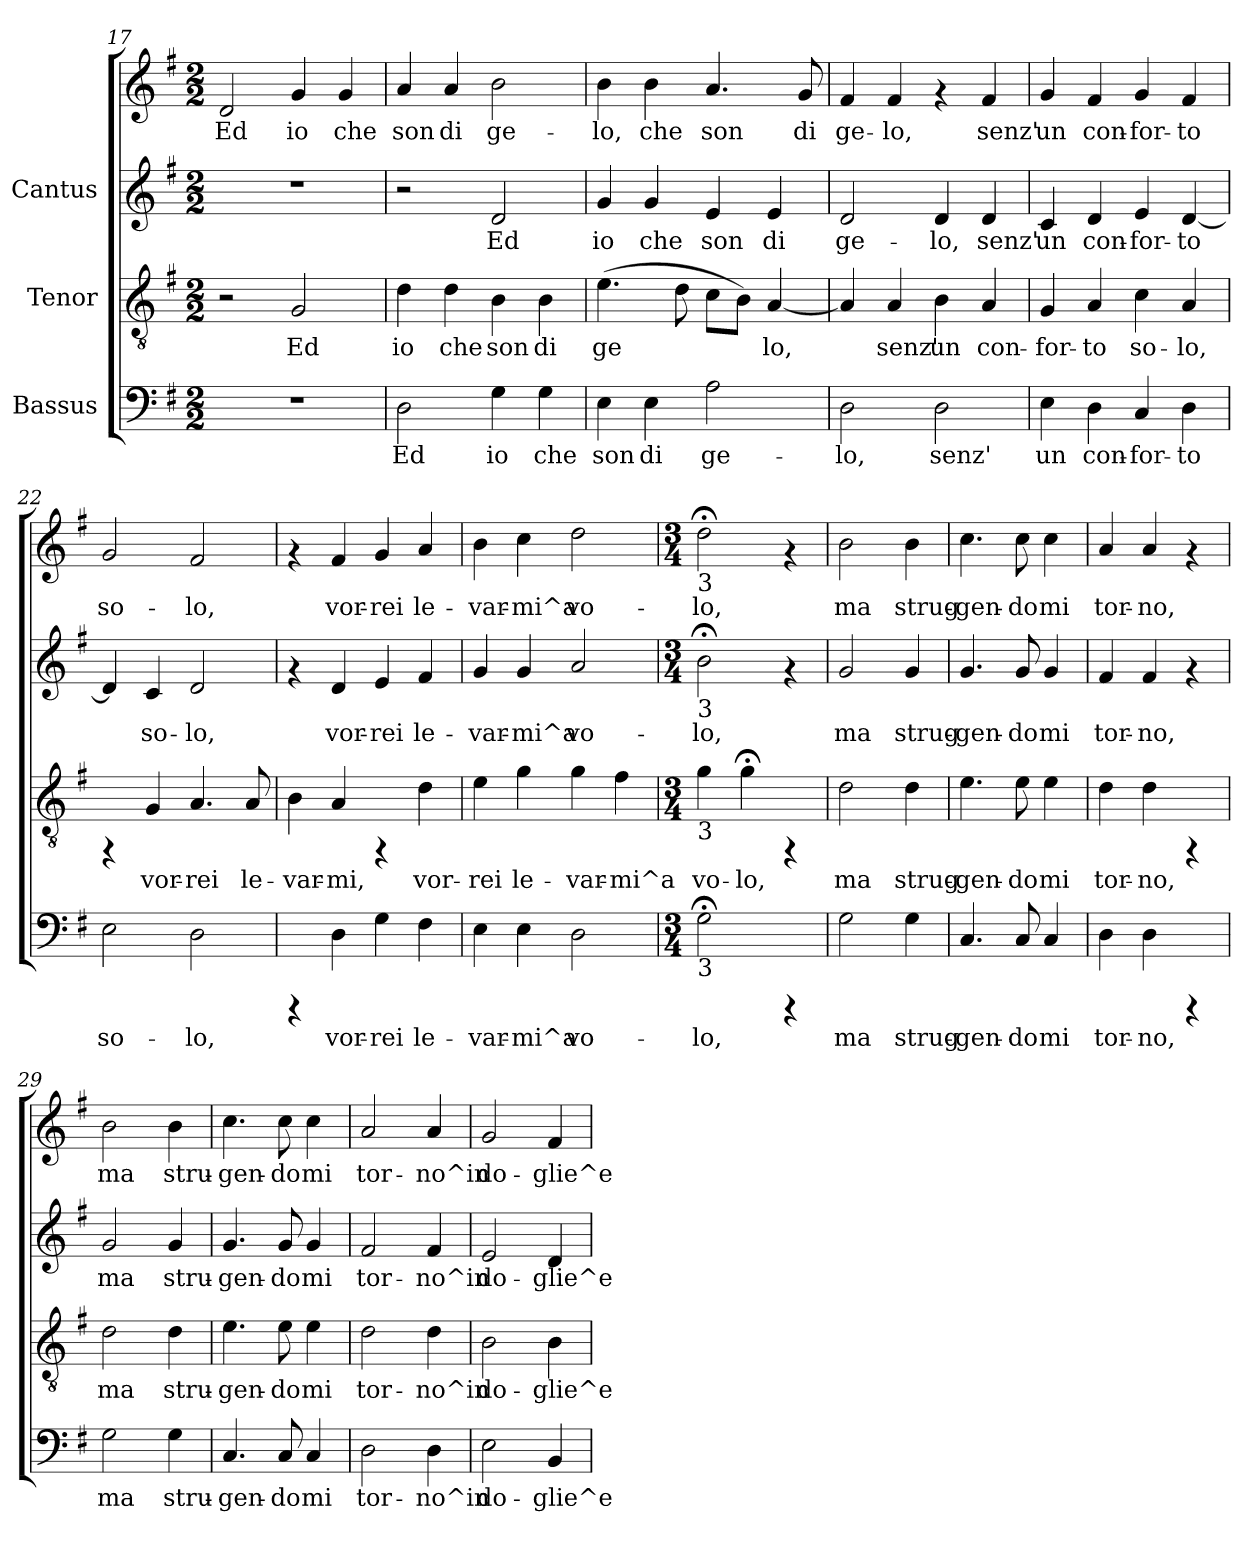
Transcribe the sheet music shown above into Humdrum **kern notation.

**kern	**text	**kern	**text	**kern	**text	**kern	**text
*part3	*part3	*part2	*part2	*part1	*part1	*part1	*part1
*staff4	*staff4	*staff3	*staff3	*staff2	*staff2	*staff1	*staff1
*I"Bassus	*	*I"Tenor	*	*I"Cantus	*	*	*
*clefF4	*	*clefGv2	*	*clefG2	*	*clefG2	*
*k[f#]	*	*k[f#]	*	*k[f#]	*	*k[f#]	*
*G:	*	*G:	*	*G:	*	*G:	*
*M2/2	*	*M2/2	*	*M2/2	*	*M2/2	*
=17	=17	=17	=17	=17	=17	=17	=17
!	!	!	!	!	!	!	!LO:LY:b:cj
1r	.	2r	.	1r	.	2d/	Ed
!	!	!	!LO:LY:b:cj	!	!	!	!LO:LY:b:cj
.	.	2G/	Ed	.	.	4g/	io
!	!	!	!	!	!	!	!LO:LY:b:cj
.	.	.	.	.	.	4g/	che
=18	=18	=18	=18	=18	=18	=18	=18
!	!LO:LY:b:cj	!	!LO:LY:b:cj	!	!	!	!LO:LY:b:cj
2D\	Ed	4d\	io	2r	.	4a/	son
!	!	!	!LO:LY:b:cj	!	!	!	!LO:LY:b:cj
.	.	4d\	che	.	.	4a/	di
!	!LO:LY:b:cj	!	!LO:LY:b:cj	!	!LO:LY:b:cj	!	!LO:LY:b:cj
4G\	io	4B\	son	2d/	-Ed	2b\	ge-
!	!LO:LY:b:cj	!	!LO:LY:b:cj	!	!	!	!
4G\	che	4B\	di	.	.	.	.
!!LO:LB:g=z
=19	=19	=19	=19	=19	=19	=19	=19
!	!LO:LY:b:cj	!	!LO:LY:b:cj	!	!LO:LY:b:cj	!	!LO:LY:b:cj
4E\	son	(>4.e\	ge-	4g/	io	4b\	lo,
!	!LO:LY:b:cj	!	!	!	!LO:LY:b:cj	!	!LO:LY:b:cj
4E\	di	.	.	4g/	che	4b\	che
!	!	!	!LO:LY:b:cj	!	!	!	!
.	.	8d\	-	.	.	.	.
!	!LO:LY:b:cj	!	!LO:LY:b:cj	!	!LO:LY:b:cj	!	!LO:LY:b:cj
2A\	ge-	8c\L	.	4e/	son	4.a/	son
!	!	!	!LO:LY:b:cj	!	!	!	!
.	.	8B\J)	.	.	.	.	.
!	!	!	!LO:LY:b:cj	!	!LO:LY:b:cj	!	!
.	.	[<4A/	lo,	4e/	di	.	.
!	!	!	!	!	!	!	!LO:LY:b:cj
.	.	.	.	.	.	8g/	di
=20	=20	=20	=20	=20	=20	=20	=20
!	!LO:LY:b:cj	!	!LO:LY:b:cj	!	!LO:LY:b:cj	!	!LO:LY:b:cj
2D\	-lo,	4A/]	.	2d/	ge-	4f#/	ge-
!	!	!	!LO:LY:b:cj	!	!	!	!LO:LY:b:cj
.	.	4A/	senz'	.	.	4f#/	-lo,
!	!LO:LY:b:cj	!	!LO:LY:b:cj	!	!LO:LY:b:cj	!	!
2D\	senz'	4B\	un	4d/	-lo,	4rf	.
!	!	!	!LO:LY:b:cj	!	!LO:LY:b:cj	!	!LO:LY:b:cj
.	.	4A/	con-	4d/	senz'	4f#/	senz'
=21	=21	=21	=21	=21	=21	=21	=21
!	!LO:LY:b:cj	!	!LO:LY:b:cj	!	!LO:LY:b:cj	!	!LO:LY:b:cj
4E\	un	4G/	-for-	4c/	un	4g/	un
!	!LO:LY:b:cj	!	!LO:LY:b:cj	!	!LO:LY:b:cj	!	!LO:LY:b:cj
4D\	con-	4A/	-to	4d/	con-	4f#/	con-
!	!LO:LY:b:cj	!	!LO:LY:b:cj	!	!LO:LY:b:cj	!	!LO:LY:b:cj
4C/	-for-	4c\	so-	4e/	-for-	4g/	-for-
!	!LO:LY:b:cj	!	!LO:LY:b:cj	!	!LO:LY:b:cj	!	!LO:LY:b:cj
4D\	-to	4A/	-lo,	[<4d/	-to	4f#/	-to
=22	=22	=22	=22	=22	=22	=22	=22
!	!LO:LY:b:cj	!	!	!	!LO:LY:b:cj	!	!LO:LY:b:cj
2E\	so-	4rFF	.	4d/]	.	2g/	so-
!	!	!	!LO:LY:b:cj	!	!LO:LY:b:cj	!	!
.	.	4G/	vor-	4c/	so-	.	.
!	!LO:LY:b:cj	!	!LO:LY:b:cj	!	!LO:LY:b:cj	!	!LO:LY:b:cj
2D\	-lo,	4.A/	-rei	2d/	-lo,	2f#/	-lo,
!	!	!	!LO:LY:b:cj	!	!	!	!
.	.	8A/	le-	.	.	.	.
=23	=23	=23	=23	=23	=23	=23	=23
!	!	!	!LO:LY:b:cj	!	!	!	!
4rCCC	.	4B\	-var-	4rf	.	4rf	.
!	!LO:LY:b:cj	!	!LO:LY:b:cj	!	!LO:LY:b:cj	!	!LO:LY:b:cj
4D\	vor-	4A/	-mi,	4d/	-vor-	4f#/	vor-
!	!LO:LY:b:cj	!	!	!	!LO:LY:b:cj	!	!LO:LY:b:cj
4G\	-rei	4rFF	.	4e/	-rei	4g/	-rei
!	!LO:LY:b:cj	!	!LO:LY:b:cj	!	!LO:LY:b:cj	!	!LO:LY:b:cj
4F#\	le-	4d\	vor-	4f#/	le-	4a/	le-
!!LO:LB:g=z
=24	=24	=24	=24	=24	=24	=24	=24
!	!LO:LY:b:cj	!	!LO:LY:b:cj	!	!LO:LY:b:cj	!	!LO:LY:b:cj
4E\	-var-	4e\	-rei	4g/	-var-	4b\	-var-
!	!LO:LY:b:cj	!	!LO:LY:b:cj	!	!LO:LY:b:cj	!	!LO:LY:b:cj
4E\	-mi^a	4g\	le-	4g/	-mi^a	4cc\	-mi^a
!	!LO:LY:b:cj	!	!LO:LY:b:cj	!	!LO:LY:b:cj	!	!LO:LY:b:cj
2D\	vo-	4g\	-var-	2a/	vo-	2dd\	vo-
!	!	!	!LO:LY:b:cj	!	!	!	!
.	.	4f#\	-mi^a	.	.	.	.
=25	=25	=25	=25	=25	=25	=25	=25
*M3/4	*	*M3/4	*	*M3/4	*	*M3/4	*
*	*	*	*	*	*	*MM180	*
!	!	!	!	!	!	!LO:TX:b:t=3	!
!	!	!	!	!LO:TX:b:t=3	!	!	!
!	!	!LO:TX:b:t=3	!	!	!	!	!
!LO:TX:b:t=3	!	!	!	!	!	!	!
!	!LO:LY:b:cj	!	!LO:LY:b:cj	!	!LO:LY:b:cj	!	!LO:LY:b:cj
2G;<\	-lo,	4g\	vo-	2b;<\	lo,	2dd;<\	-lo,
!	!	!	!LO:LY:b:cj	!	!	!	!
.	.	4g;<\	-lo,	.	.	.	.
4rCCC	.	4rFF	.	4rf	.	4rf	.
=26	=26	=26	=26	=26	=26	=26	=26
!	!LO:LY:b:cj	!	!LO:LY:b:cj	!	!LO:LY:b:cj	!	!LO:LY:b:cj
2G\	ma	2d\	ma	2g/	-ma	2b\	ma
!	!LO:LY:b:cj	!	!LO:LY:b:cj	!	!LO:LY:b:cj	!	!LO:LY:b:cj
4G\	strug-	4d\	strug-	4g/	strug-	4b\	strug-
=27	=27	=27	=27	=27	=27	=27	=27
!	!LO:LY:b:cj	!	!LO:LY:b:cj	!	!LO:LY:b:cj	!	!LO:LY:b:cj
4.C/	-gen-	4.e\	-gen-	4.g/	gen-	4.cc\	-gen-
!	!LO:LY:b:cj	!	!LO:LY:b:cj	!	!LO:LY:b:cj	!	!LO:LY:b:cj
8C/	-do	8e\	-do	8g/	-do	8cc\	-do
!	!LO:LY:b:cj	!	!LO:LY:b:cj	!	!LO:LY:b:cj	!	!LO:LY:b:cj
4C/	mi	4e\	mi	4g/	mi	4cc\	mi
=28	=28	=28	=28	=28	=28	=28	=28
!	!LO:LY:b:cj	!	!LO:LY:b:cj	!	!LO:LY:b:cj	!	!LO:LY:b:cj
4D\	tor-	4d\	tor-	4f#/	tor-	4a/	tor-
!	!LO:LY:b:cj	!	!LO:LY:b:cj	!	!LO:LY:b:cj	!	!LO:LY:b:cj
4D\	-no,	4d\	-no,	4f#/	-no,	4a/	-no,
4rCCC	.	4rFF	.	4rf	.	4rf	.
=29	=29	=29	=29	=29	=29	=29	=29
!	!LO:LY:b:cj	!	!LO:LY:b:cj	!	!LO:LY:b:cj	!	!LO:LY:b:cj
2G\	ma	2d\	ma	2g/	-ma	2b\	ma
!	!LO:LY:b:cj	!	!LO:LY:b:cj	!	!LO:LY:b:cj	!	!LO:LY:b:cj
4G\	stru-	4d\	stru-	4g/	stru-	4b\	stru-
!!LO:LB:g=z
=30	=30	=30	=30	=30	=30	=30	=30
!	!LO:LY:b:cj	!	!LO:LY:b:cj	!	!LO:LY:b:cj	!	!LO:LY:b:cj
4.C/	-gen-	4.e\	-gen-	4.g/	gen-	4.cc\	-gen-
!	!LO:LY:b:cj	!	!LO:LY:b:cj	!	!LO:LY:b:cj	!	!LO:LY:b:cj
8C/	-do	8e\	-do	8g/	-do	8cc\	-do
!	!LO:LY:b:cj	!	!LO:LY:b:cj	!	!LO:LY:b:cj	!	!LO:LY:b:cj
4C/	mi	4e\	mi	4g/	mi	4cc\	mi
=31	=31	=31	=31	=31	=31	=31	=31
!	!LO:LY:b:cj	!	!LO:LY:b:cj	!	!LO:LY:b:cj	!	!LO:LY:b:cj
2D\	tor-	2d\	tor-	2f#/	tor-	2a/	tor-
!	!LO:LY:b:cj	!	!LO:LY:b:cj	!	!LO:LY:b:cj	!	!LO:LY:b:cj
4D\	-no^in	4d\	-no^in	4f#/	-no^in	4a/	-no^in
=32	=32	=32	=32	=32	=32	=32	=32
!	!LO:LY:b:cj	!	!LO:LY:b:cj	!	!LO:LY:b:cj	!	!LO:LY:b:cj
2E\	do-	2B\	do-	2e/	do-	2g/	do-
!	!LO:LY:b:cj	!	!LO:LY:b:cj	!	!LO:LY:b:cj	!	!LO:LY:b:cj
4BB/	-glie^e	4B\	-glie^e	4d/	-glie^e	4f#/	-glie^e
=	=	=	=	=	=	=	=
*-	*-	*-	*-	*-	*-	*-	*-
